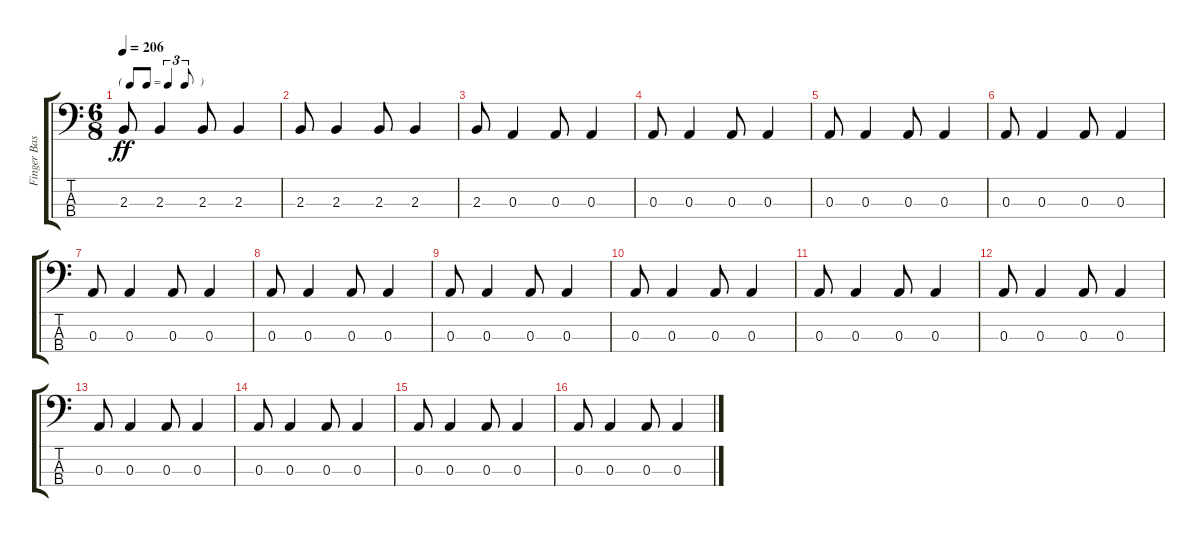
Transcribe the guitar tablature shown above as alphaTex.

\track ("Finger Bass LC" "Finger Bas") {instrument electricbassfinger}
\staff {score tabs}
\tuning (G2 D2 A1 E1) {hide}
\ts (6 8)
\tf triplet8th
\tempo 206
\clef f4
\ks c
2.3.8{dy ff} 2.3.4 2.3.8 2.3.4 |
2.3.8 2.3.4 2.3.8 2.3.4 |
2.3.8 0.3.4 0.3.8 0.3.4 |
0.3.8 0.3.4 0.3.8 0.3.4 |
0.3.8 0.3.4 0.3.8 0.3.4 |
0.3.8 0.3.4 0.3.8 0.3.4 |
0.3.8 0.3.4 0.3.8 0.3.4 |
0.3.8 0.3.4 0.3.8 0.3.4 |
0.3.8 0.3.4 0.3.8 0.3.4 |
0.3.8 0.3.4 0.3.8 0.3.4 |
0.3.8 0.3.4 0.3.8 0.3.4 |
0.3.8 0.3.4 0.3.8 0.3.4 |
0.3.8 0.3.4 0.3.8 0.3.4 |
0.3.8 0.3.4 0.3.8 0.3.4 |
0.3.8 0.3.4 0.3.8 0.3.4 |
0.3.8 0.3.4 0.3.8 0.3.4
